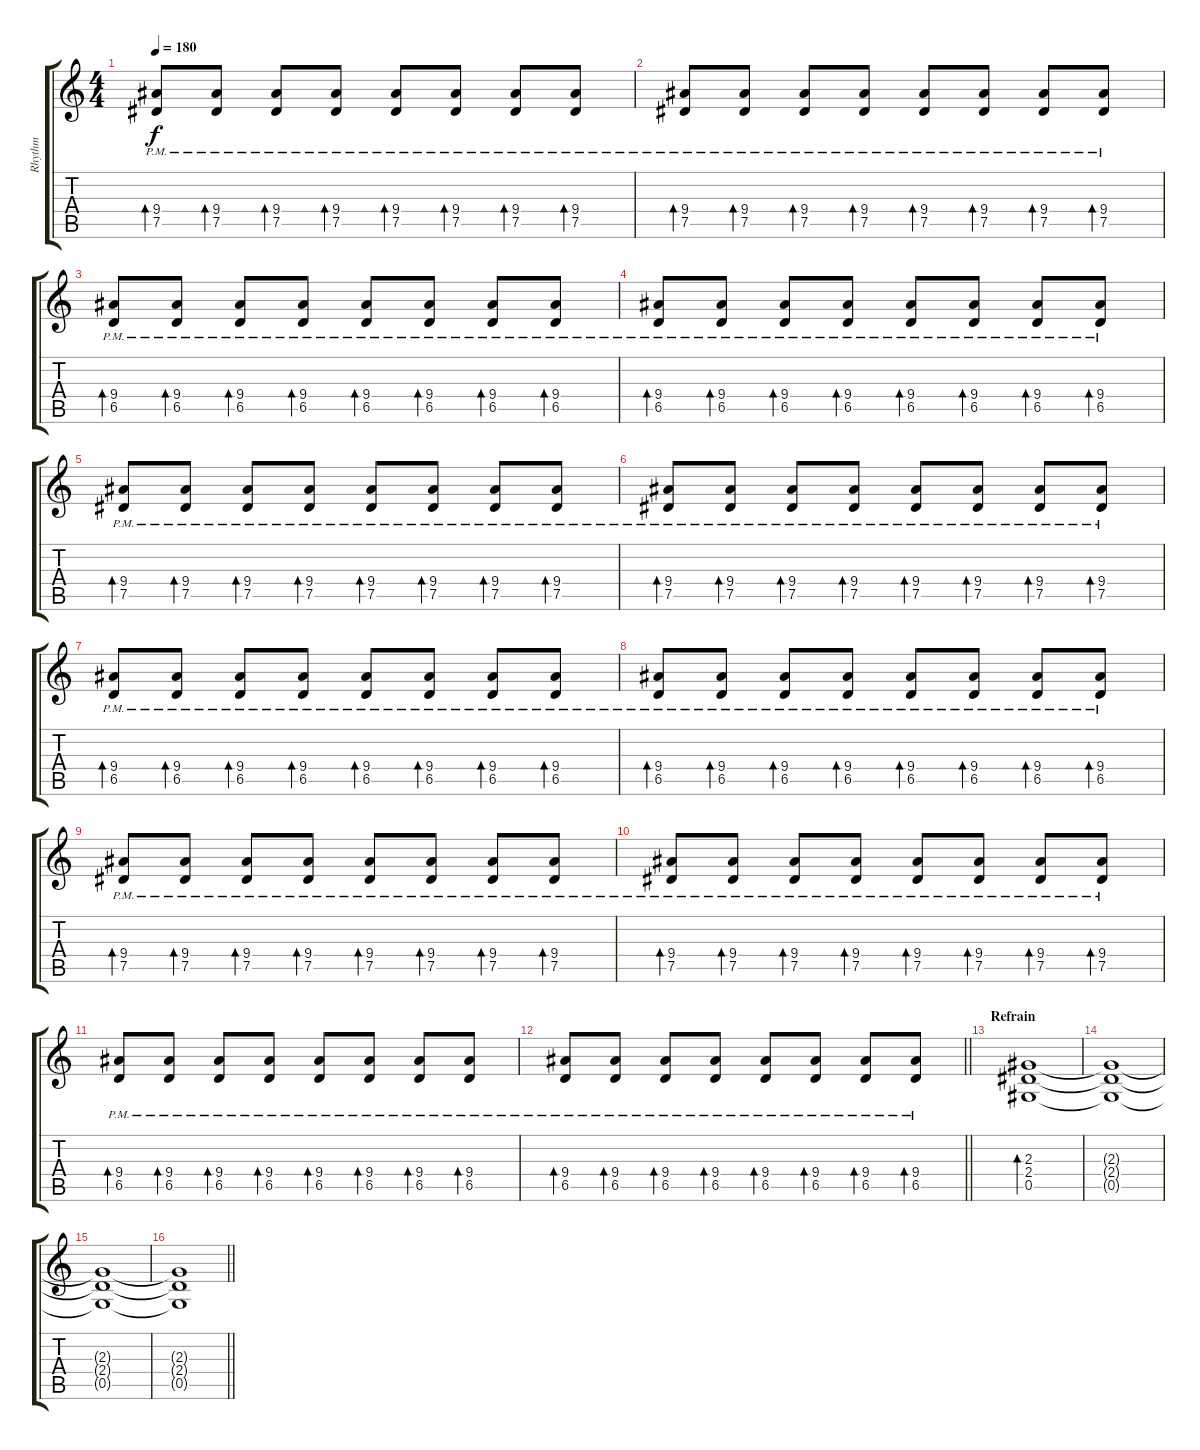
\track ("Rhythm" "Rhythm") {instrument distortionguitar}
\staff {score tabs}
\tuning (Eb4 Bb3 Gb3 Db3 Ab2 Eb2) {hide}
\ts (4 4)
\tempo 180
\clef g2
\ks c
(9.4{pm} 7.5{pm}).8{bd 240 dy f} (9.4{pm} 7.5{pm}).8{bd 240} (9.4{pm} 7.5{pm}).8{bd 240} (9.4{pm} 7.5{pm}).8{bd 240} (9.4{pm} 7.5{pm}).8{bd 240} (9.4{pm} 7.5{pm}).8{bd 240} (9.4{pm} 7.5{pm}).8{bd 240} (9.4{pm} 7.5{pm}).8{bd 240} |
(9.4{pm} 7.5{pm}).8{bd 240} (9.4{pm} 7.5{pm}).8{bd 240} (9.4{pm} 7.5{pm}).8{bd 240} (9.4{pm} 7.5{pm}).8{bd 240} (9.4{pm} 7.5{pm}).8{bd 240} (9.4{pm} 7.5{pm}).8{bd 240} (9.4{pm} 7.5{pm}).8{bd 240} (9.4{pm} 7.5{pm}).8{bd 240} |
(9.4{pm} 6.5{pm}).8{bd 240} (9.4{pm} 6.5{pm}).8{bd 240} (9.4{pm} 6.5{pm}).8{bd 240} (9.4{pm} 6.5{pm}).8{bd 240} (9.4{pm} 6.5{pm}).8{bd 240} (9.4{pm} 6.5{pm}).8{bd 240} (9.4{pm} 6.5{pm}).8{bd 240} (9.4{pm} 6.5{pm}).8{bd 240} |
(9.4{pm} 6.5{pm}).8{bd 240} (9.4{pm} 6.5{pm}).8{bd 240} (9.4{pm} 6.5{pm}).8{bd 240} (9.4{pm} 6.5{pm}).8{bd 240} (9.4{pm} 6.5{pm}).8{bd 240} (9.4{pm} 6.5{pm}).8{bd 240} (9.4{pm} 6.5{pm}).8{bd 240} (9.4{pm} 6.5{pm}).8{bd 240} |
(9.4{pm} 7.5{pm}).8{bd 240} (9.4{pm} 7.5{pm}).8{bd 240} (9.4{pm} 7.5{pm}).8{bd 240} (9.4{pm} 7.5{pm}).8{bd 240} (9.4{pm} 7.5{pm}).8{bd 240} (9.4{pm} 7.5{pm}).8{bd 240} (9.4{pm} 7.5{pm}).8{bd 240} (9.4{pm} 7.5{pm}).8{bd 240} |
(9.4{pm} 7.5{pm}).8{bd 240} (9.4{pm} 7.5{pm}).8{bd 240} (9.4{pm} 7.5{pm}).8{bd 240} (9.4{pm} 7.5{pm}).8{bd 240} (9.4{pm} 7.5{pm}).8{bd 240} (9.4{pm} 7.5{pm}).8{bd 240} (9.4{pm} 7.5{pm}).8{bd 240} (9.4{pm} 7.5{pm}).8{bd 240} |
(9.4{pm} 6.5{pm}).8{bd 240} (9.4{pm} 6.5{pm}).8{bd 240} (9.4{pm} 6.5{pm}).8{bd 240} (9.4{pm} 6.5{pm}).8{bd 240} (9.4{pm} 6.5{pm}).8{bd 240} (9.4{pm} 6.5{pm}).8{bd 240} (9.4{pm} 6.5{pm}).8{bd 240} (9.4{pm} 6.5{pm}).8{bd 240} |
(9.4{pm} 6.5{pm}).8{bd 240} (9.4{pm} 6.5{pm}).8{bd 240} (9.4{pm} 6.5{pm}).8{bd 240} (9.4{pm} 6.5{pm}).8{bd 240} (9.4{pm} 6.5{pm}).8{bd 240} (9.4{pm} 6.5{pm}).8{bd 240} (9.4{pm} 6.5{pm}).8{bd 240} (9.4{pm} 6.5{pm}).8{bd 240} |
(9.4{pm} 7.5{pm}).8{bd 240} (9.4{pm} 7.5{pm}).8{bd 240} (9.4{pm} 7.5{pm}).8{bd 240} (9.4{pm} 7.5{pm}).8{bd 240} (9.4{pm} 7.5{pm}).8{bd 240} (9.4{pm} 7.5{pm}).8{bd 240} (9.4{pm} 7.5{pm}).8{bd 240} (9.4{pm} 7.5{pm}).8{bd 240} |
(9.4{pm} 7.5{pm}).8{bd 240} (9.4{pm} 7.5{pm}).8{bd 240} (9.4{pm} 7.5{pm}).8{bd 240} (9.4{pm} 7.5{pm}).8{bd 240} (9.4{pm} 7.5{pm}).8{bd 240} (9.4{pm} 7.5{pm}).8{bd 240} (9.4{pm} 7.5{pm}).8{bd 240} (9.4{pm} 7.5{pm}).8{bd 240} |
(9.4{pm} 6.5{pm}).8{bd 240} (9.4{pm} 6.5{pm}).8{bd 240} (9.4{pm} 6.5{pm}).8{bd 240} (9.4{pm} 6.5{pm}).8{bd 240} (9.4{pm} 6.5{pm}).8{bd 240} (9.4{pm} 6.5{pm}).8{bd 240} (9.4{pm} 6.5{pm}).8{bd 240} (9.4{pm} 6.5{pm}).8{bd 240} |
\barLineRight lightlight
(9.4{pm} 6.5{pm}).8{bd 240} (9.4{pm} 6.5{pm}).8{bd 240} (9.4{pm} 6.5{pm}).8{bd 240} (9.4{pm} 6.5{pm}).8{bd 240} (9.4{pm} 6.5{pm}).8{bd 240} (9.4{pm} 6.5{pm}).8{bd 240} (9.4{pm} 6.5{pm}).8{bd 240} (9.4{pm} 6.5{pm}).8{bd 240} |
\section ("" "Refrain")
(2.3 2.4 0.5).1{bd 240} |
(2.3{t} 2.4{t} 0.5{t}).1 |
(2.3{t} 2.4{t} 0.5{t}).1 |
\barLineRight lightlight
(2.3{t} 2.4{t} 0.5{t}).1
